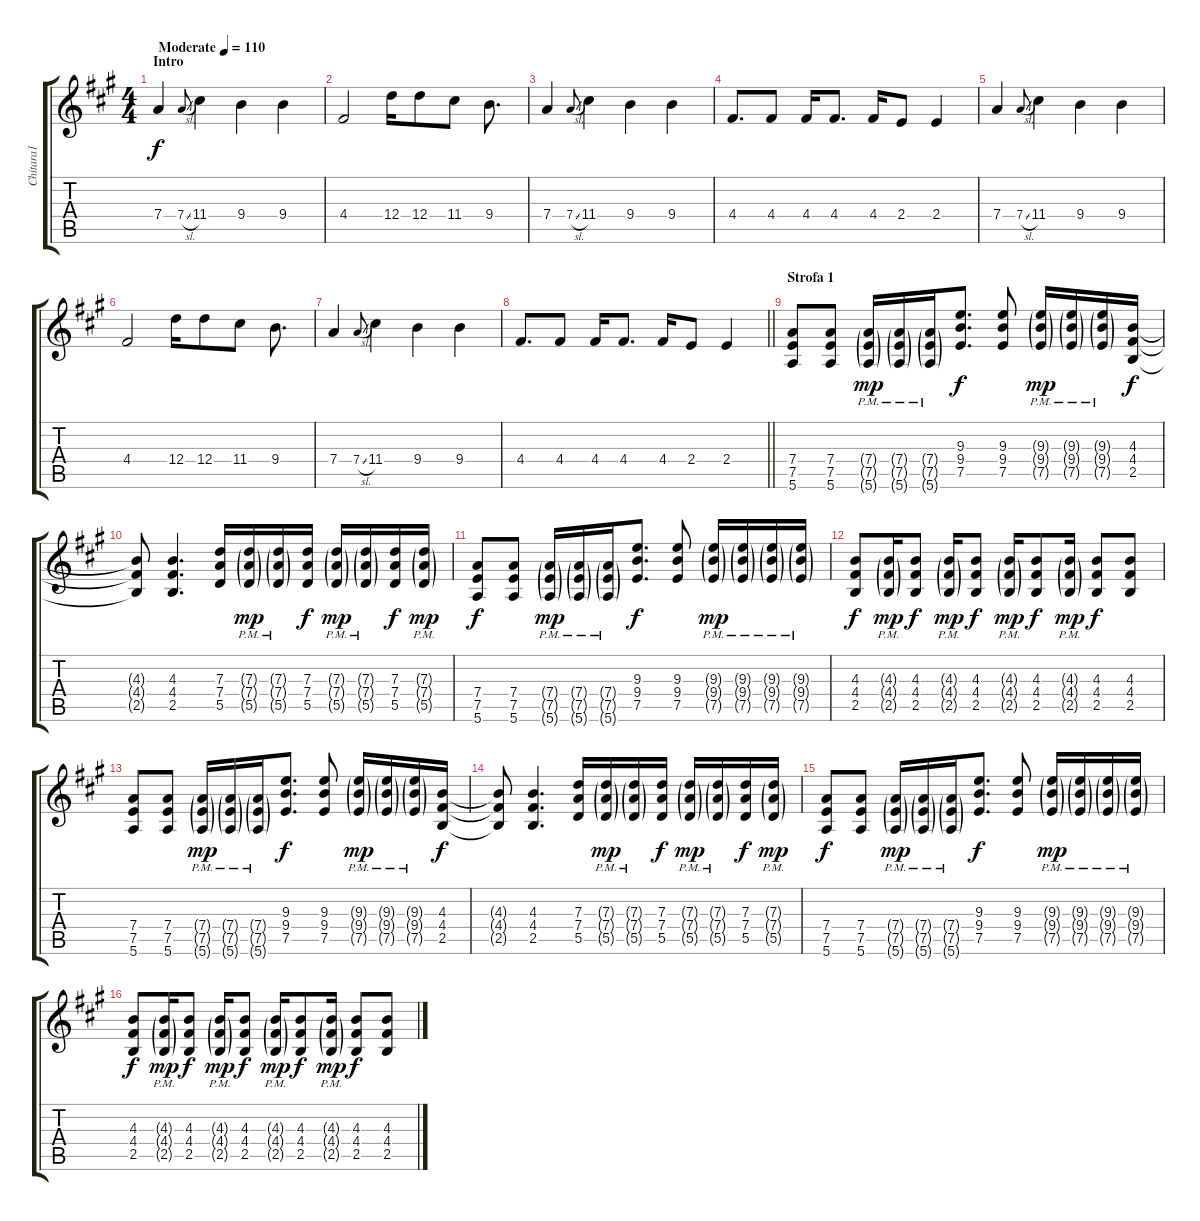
\track ("Chitara1" "Chitara1") {instrument distortionguitar}
\staff {score tabs}
\tuning (E4 B3 G3 D3 A2 E2) {hide}
\ts (4 4)
\section ("" "Intro")
\tempo (110 "Moderate")
\clef g2
\ks a
7.4.4{dy f instrument distortionguitar} 7.4{sl}.8{gr onbeat} 11.4.4 9.4.4 9.4.4 |
4.4.2 12.4.16 12.4.8 11.4.8 9.4.8{d} |
7.4.4 7.4{sl}.8{gr onbeat} 11.4.4 9.4.4 9.4.4 |
4.4.8{d} 4.4.8 4.4.16 4.4.8{d} 4.4.16 2.4.8 2.4.4 |
7.4.4 7.4{sl}.8{gr onbeat} 11.4.4 9.4.4 9.4.4 |
4.4.2 12.4.16 12.4.8 11.4.8 9.4.8{d} |
7.4.4 7.4{sl}.8{gr onbeat} 11.4.4 9.4.4 9.4.4 |
\barLineRight lightlight
4.4.8{d} 4.4.8 4.4.16 4.4.8{d} 4.4.16 2.4.8 2.4.4 |
\section ("" "Strofa 1")
(7.4 7.5 5.6).8 (7.4 7.5 5.6).8 (7.4{g pm} 7.5{g pm} 5.6{g pm}).16{dy mp} (7.4{g pm} 7.5{g pm} 5.6{g pm}).16 (7.4{g pm} 7.5{g pm} 5.6{g pm}).16 (9.3 9.4 7.5).8{d dy f} (9.3 9.4 7.5).8 (9.3{g pm} 9.4{g pm} 7.5{g pm}).16{dy mp} (9.3{g pm} 9.4{g pm} 7.5{g pm}).16 (9.3{g pm} 9.4{g pm} 7.5{g pm}).16 (4.3 4.4 2.5).16{dy f} |
(4.3{t} 4.4{t} 2.5{t}).8 (4.3 4.4 2.5).4{d} (7.3 7.4 5.5).16 (7.3{g pm} 7.4{g pm} 5.5{g pm}).16{dy mp} (7.3{g pm} 7.4{g pm} 5.5{g pm}).16 (7.3 7.4 5.5).16{dy f} (7.3{g pm} 7.4{g pm} 5.5{g pm}).16{dy mp} (7.3{g pm} 7.4{g pm} 5.5{g pm}).16 (7.3 7.4 5.5).16{dy f} (7.3{g pm} 7.4{g pm} 5.5{g pm}).16{dy mp} |
(7.4 7.5 5.6).8{dy f} (7.4 7.5 5.6).8 (7.4{g pm} 7.5{g pm} 5.6{g pm}).16{dy mp} (7.4{g pm} 7.5{g pm} 5.6{g pm}).16 (7.4{g pm} 7.5{g pm} 5.6{g pm}).16 (9.3 9.4 7.5).8{d dy f} (9.3 9.4 7.5).8 (9.3{g pm} 9.4{g pm} 7.5{g pm}).16{dy mp} (9.3{g pm} 9.4{g pm} 7.5{g pm}).16 (9.3{g pm} 9.4{g pm} 7.5{g pm}).16 (9.3{g pm} 9.4{g pm} 7.5{g pm}).16 |
(4.3 4.4 2.5).8{dy f} (4.3{g pm} 4.4{g pm} 2.5{g pm}).16{dy mp} (4.3 4.4 2.5).8{dy f} (4.3{g pm} 4.4{g pm} 2.5{g pm}).16{dy mp} (4.3 4.4 2.5).8{dy f} (4.3{g pm} 4.4{g pm} 2.5{g pm}).16{dy mp} (4.3 4.4 2.5).8{dy f} (4.3{g pm} 4.4{g pm} 2.5{g pm}).16{dy mp} (4.3 4.4 2.5).8{dy f} (4.3 4.4 2.5).8 |
(7.4 7.5 5.6).8 (7.4 7.5 5.6).8 (7.4{g pm} 7.5{g pm} 5.6{g pm}).16{dy mp} (7.4{g pm} 7.5{g pm} 5.6{g pm}).16 (7.4{g pm} 7.5{g pm} 5.6{g pm}).16 (9.3 9.4 7.5).8{d dy f} (9.3 9.4 7.5).8 (9.3{g pm} 9.4{g pm} 7.5{g pm}).16{dy mp} (9.3{g pm} 9.4{g pm} 7.5{g pm}).16 (9.3{g pm} 9.4{g pm} 7.5{g pm}).16 (4.3 4.4 2.5).16{dy f} |
(4.3{t} 4.4{t} 2.5{t}).8 (4.3 4.4 2.5).4{d} (7.3 7.4 5.5).16 (7.3{g pm} 7.4{g pm} 5.5{g pm}).16{dy mp} (7.3{g pm} 7.4{g pm} 5.5{g pm}).16 (7.3 7.4 5.5).16{dy f} (7.3{g pm} 7.4{g pm} 5.5{g pm}).16{dy mp} (7.3{g pm} 7.4{g pm} 5.5{g pm}).16 (7.3 7.4 5.5).16{dy f} (7.3{g pm} 7.4{g pm} 5.5{g pm}).16{dy mp} |
(7.4 7.5 5.6).8{dy f} (7.4 7.5 5.6).8 (7.4{g pm} 7.5{g pm} 5.6{g pm}).16{dy mp} (7.4{g pm} 7.5{g pm} 5.6{g pm}).16 (7.4{g pm} 7.5{g pm} 5.6{g pm}).16 (9.3 9.4 7.5).8{d dy f} (9.3 9.4 7.5).8 (9.3{g pm} 9.4{g pm} 7.5{g pm}).16{dy mp} (9.3{g pm} 9.4{g pm} 7.5{g pm}).16 (9.3{g pm} 9.4{g pm} 7.5{g pm}).16 (9.3{g pm} 9.4{g pm} 7.5{g pm}).16 |
(4.3 4.4 2.5).8{dy f} (4.3{g pm} 4.4{g pm} 2.5{g pm}).16{dy mp} (4.3 4.4 2.5).8{dy f} (4.3{g pm} 4.4{g pm} 2.5{g pm}).16{dy mp} (4.3 4.4 2.5).8{dy f} (4.3{g pm} 4.4{g pm} 2.5{g pm}).16{dy mp} (4.3 4.4 2.5).8{dy f} (4.3{g pm} 4.4{g pm} 2.5{g pm}).16{dy mp} (4.3 4.4 2.5).8{dy f} (4.3 4.4 2.5).8
